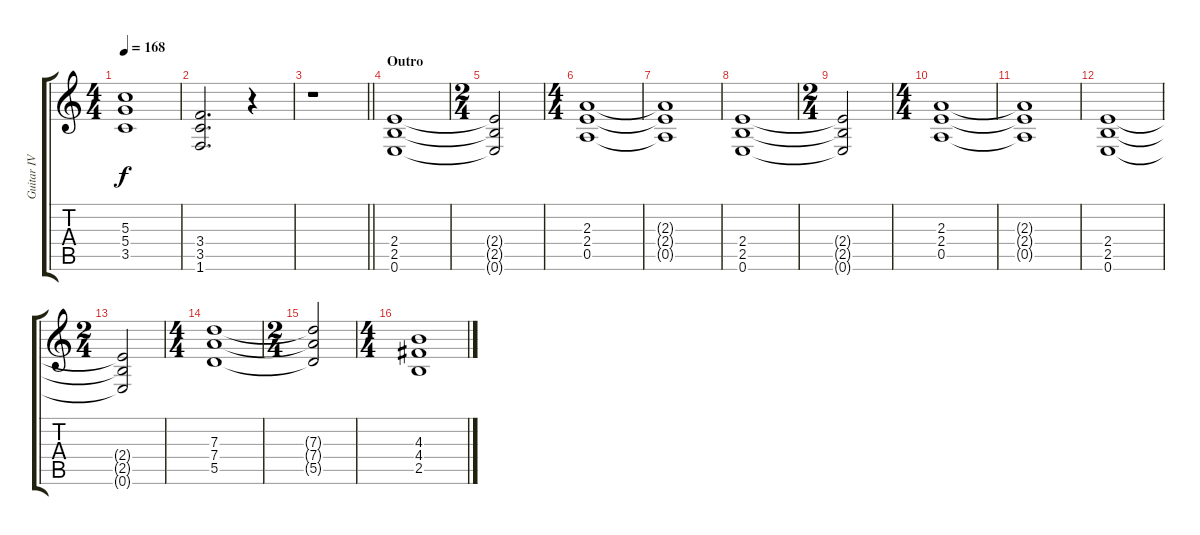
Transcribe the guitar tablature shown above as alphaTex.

\track ("Guitar IV Overdrive/Dist" "Guitar IV ") {instrument distortionguitar}
\staff {score tabs}
\tuning (E4 B3 G3 D3 A2 E2) {hide}
\ts (4 4)
\tempo 168
\clef g2
\ks c
(5.3 5.4 3.5).1{dy f} |
(3.4 3.5 1.6).2{d} r.4 |
\barLineRight lightlight
r.1 |
\section ("" "Outro")
(2.4 2.5 0.6).1 |
\ts (2 4)
(2.4{t} 2.5{t} 0.6{t}).2 |
\ts (4 4)
(2.3 2.4 0.5).1 |
(2.3{t} 2.4{t} 0.5{t}).1 |
(2.4 2.5 0.6).1 |
\ts (2 4)
(2.4{t} 2.5{t} 0.6{t}).2 |
\ts (4 4)
(2.3 2.4 0.5).1 |
(2.3{t} 2.4{t} 0.5{t}).1 |
(2.4 2.5 0.6).1 |
\ts (2 4)
(2.4{t} 2.5{t} 0.6{t}).2 |
\ts (4 4)
(7.3 7.4 5.5).1 |
\ts (2 4)
(7.3{t} 7.4{t} 5.5{t}).2 |
\ts (4 4)
(4.3 4.4 2.5).1
